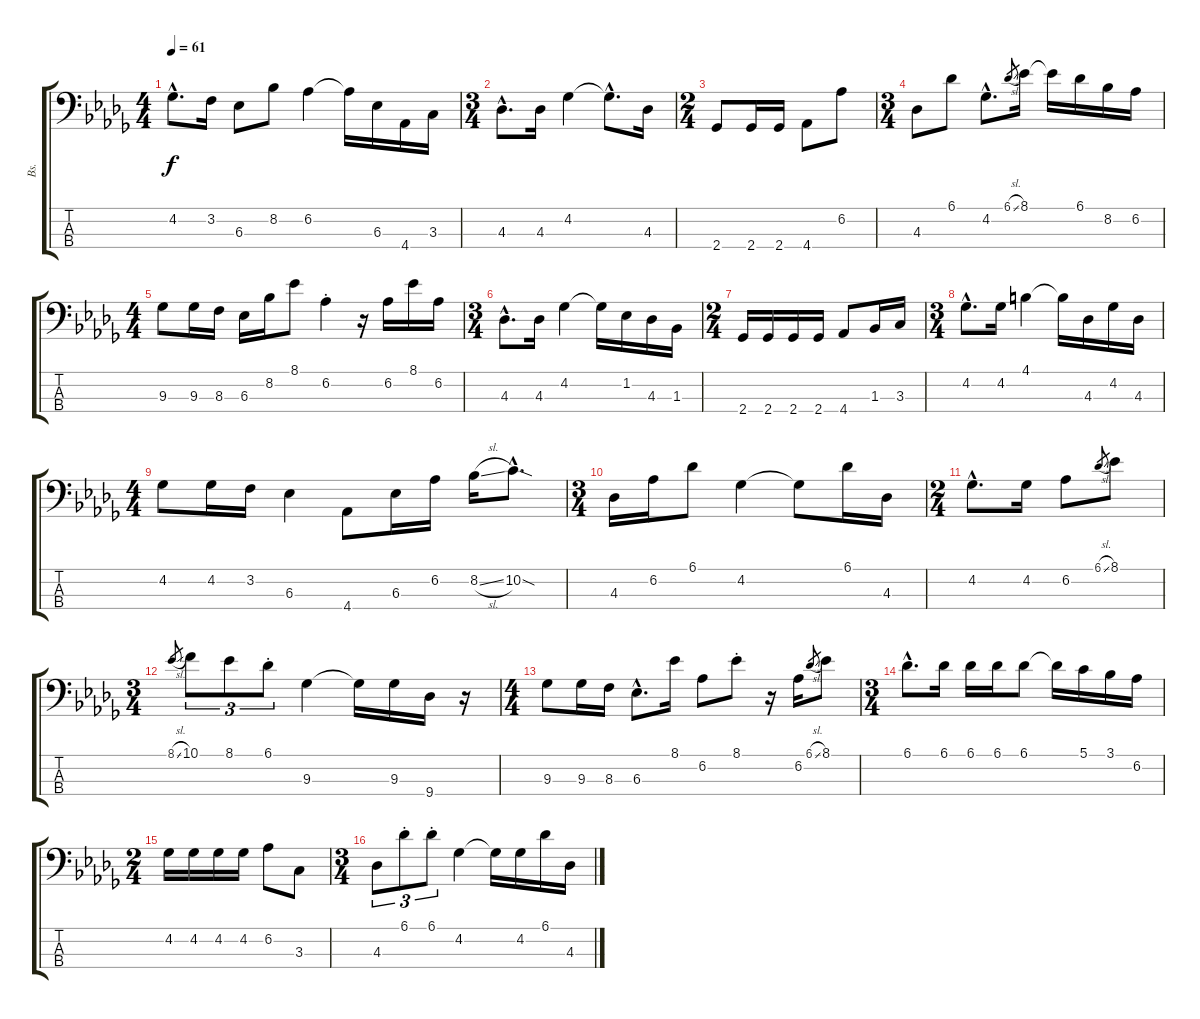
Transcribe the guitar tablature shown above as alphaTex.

\track ("Bs." "Bs.") {instrument electricbasspick}
\staff {score tabs}
\tuning (G2 D2 A1 E1) {hide}
\ts (4 4)
\tempo 61
\clef f4
\ks db
4.2{hac}.8{d dy f} 3.2.16 6.3.8 8.2.8 6.2.4 6.2{t}.16 6.3.16 4.4.16 3.3.16 |
\ts (3 4)
4.3{hac}.8{d} 4.3.16 4.2.4 4.2{hac t}.8{d} 4.3.16 |
\ts (2 4)
2.4.8 2.4.16 2.4.16 4.4.8 6.2.8 |
\ts (3 4)
4.3.8 6.1.8 4.2{hac}.8{d} 6.1{sl}.8{gr} 8.1.16 8.1{t}.16 6.1.16 8.2.16 6.2.16 |
\ts (4 4)
9.3.8 9.3.16 8.3.16 6.3.16 8.2.16 8.1.8 6.2{st}.4 r.16 6.2.16 8.1.16 6.2.16 |
\ts (3 4)
4.3{hac}.8{d} 4.3.16 4.2.4 4.2{t}.16 1.2.16 4.3.16 1.3.16 |
\ts (2 4)
2.4.16 2.4.16 2.4.16 2.4.16 4.4.8 1.3.16 3.3.16 |
\ts (3 4)
4.2{hac}.8{d} 4.2.16 4.1.4 4.1{t}.16 4.3.16 4.2.16 4.3.16 |
\ts (4 4)
4.2.8 4.2.16 3.2.16 6.3.4 4.4.8 6.3.16 6.2.16 8.2{sl}.16 10.2{sod hac}.8{d} |
\ts (3 4)
4.3.16 6.2.16 6.1.8 4.2.4 4.2{t}.8 6.1.16 4.3.16 |
\ts (2 4)
4.2{hac}.8{d} 4.2.16 6.2.8 6.1{sl}.8{gr} 8.1.8 |
\ts (3 4)
8.1{sl}.8{gr} 10.1.8{tu (3 2)} 8.1.8{tu (3 2)} 6.1{st}.8{tu (3 2)} 9.3.4 9.3{t}.16 9.3.16 9.4.16 r.16 |
\ts (4 4)
9.3.8 9.3.16 8.3.16 6.3{hac}.8{d} 8.1.16 6.2.8 8.1{st}.8 r.16 6.2.16 6.1{sl}.8{gr} 8.1.8 |
\ts (3 4)
6.1{hac}.8{d} 6.1.16 6.1.16 6.1.16 6.1.8 6.1{t}.16 5.1.16 3.1.16 6.2.16 |
\ts (2 4)
4.2.16 4.2.16 4.2.16 4.2.16 6.2.8 3.3.8 |
\ts (3 4)
4.3.8{tu (3 2)} 6.1{st}.8{tu (3 2)} 6.1{st}.8{tu (3 2)} 4.2.4 4.2{t}.16 4.2.16 6.1.16 4.3.16
